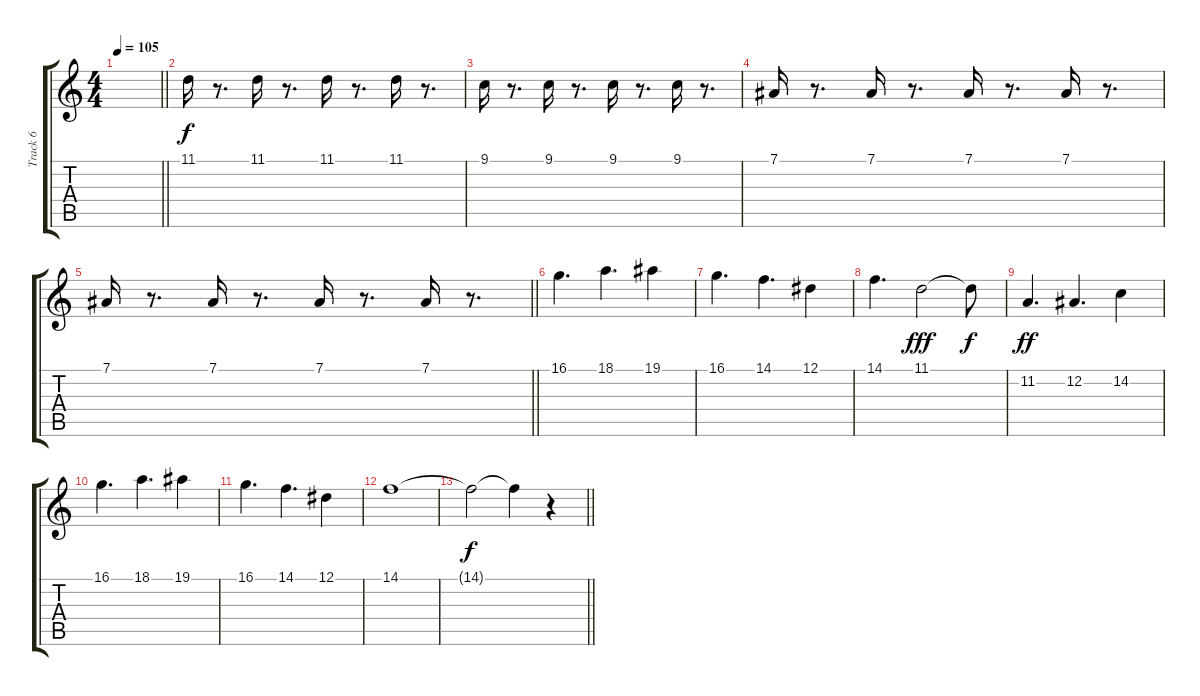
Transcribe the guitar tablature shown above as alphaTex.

\track ("Track 6" "Track 6") {instrument violin}
\staff {score tabs}
\tuning (Eb4 Bb3 Gb3 Db3 Ab2 Eb2) {hide}
\ts (4 4)
\tempo 105
\clef g2
\barLineRight lightlight
\ks c
|
11.1.16 r.8{d} 11.1.16 r.8{d} 11.1.16 r.8{d} 11.1.16 r.8{d} |
9.1.16 r.8{d} 9.1.16 r.8{d} 9.1.16 r.8{d} 9.1.16 r.8{d} |
7.1.16 r.8{d} 7.1.16 r.8{d} 7.1.16 r.8{d} 7.1.16 r.8{d} |
\barLineRight lightlight
7.1.16 r.8{d} 7.1.16 r.8{d} 7.1.16 r.8{d} 7.1.16 r.8{d} |
16.1.4{d} 18.1.4{d} 19.1.4 |
16.1.4{d} 14.1.4{d} 12.1.4 |
14.1.4{d} 11.1.2{dy fff} 11.1{t}.8{dy f} |
11.2.4{d dy ff} 12.2.4{d} 14.2.4 |
16.1.4{d} 18.1.4{d} 19.1.4 |
16.1.4{d} 14.1.4{d} 12.1.4 |
14.1.1 |
\barLineRight lightlight
14.1{t}.2{dy f} 14.1{t}.4 r.4
